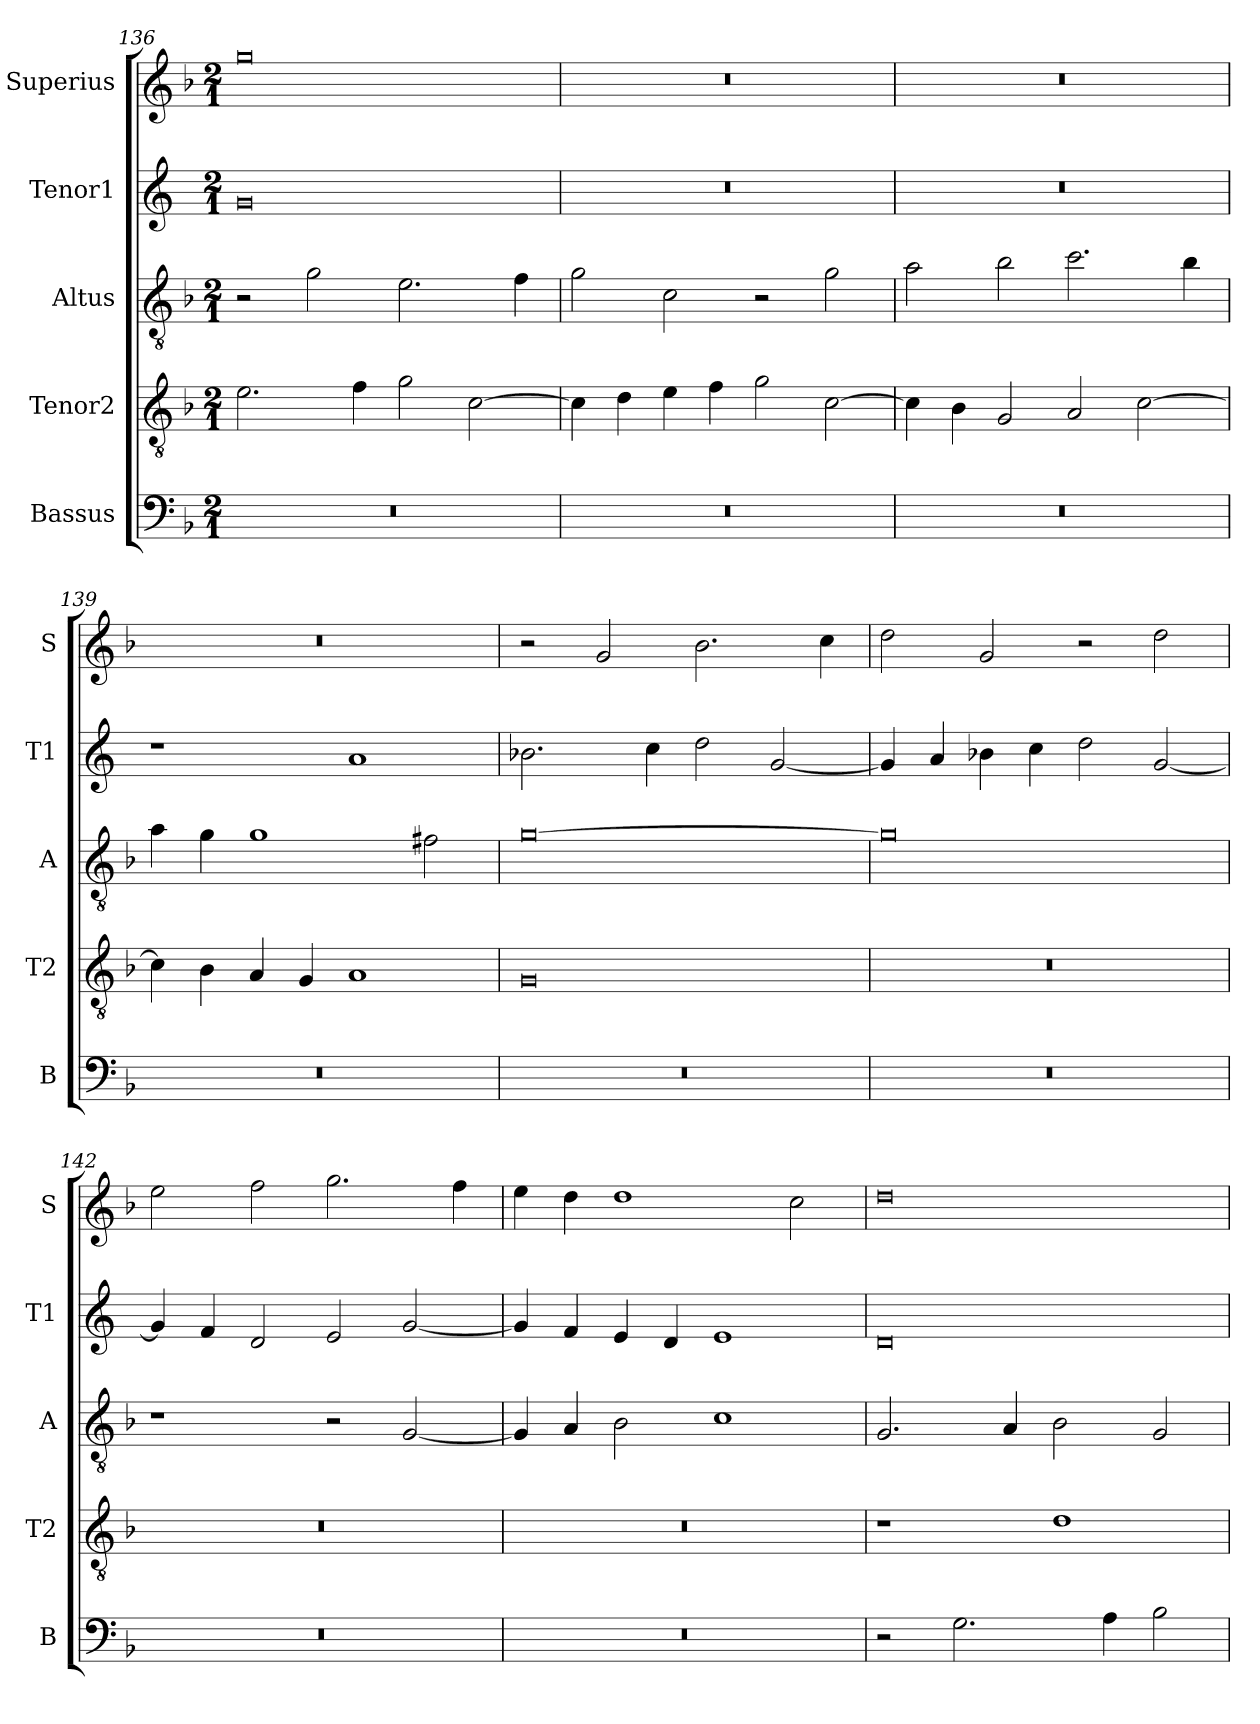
**kern	**kern	**kern	**kern	**kern
*part5	*part4	*part3	*part2	*part1
*staff5	*staff4	*staff3	*staff2	*staff1
*I"Bassus	*I"Tenor2	*I"Altus	*I"Tenor1	*I"Superius
*I'B	*I'T2	*I'A	*I'T1	*I'S
*clefF4	*clefGv2	*clefGv2	*clefG2	*clefG2
*k[b-]	*k[b-]	*k[b-]	*k[]	*k[b-]
*M2/1	*M2/1	*M2/1	*M2/1	*M2/1
=136	=136	=136	=136	=136
0r	2.e\	2r	0g	0gg
.	.	2g\	.	.
.	4f\	.	.	.
.	2g\	2.e\	.	.
.	[2c\	.	.	.
.	.	4f\	.	.
=137	=137	=137	=137	=137
0r	4c\]	2g\	0r	0r
.	4d\	.	.	.
.	4e\	2c\	.	.
.	4f\	.	.	.
.	2g\	2r	.	.
.	[2c\	2g\	.	.
=138	=138	=138	=138	=138
0r	4c\]	2a\	0r	0r
.	4B-\	.	.	.
.	2G/	2b-\	.	.
.	2A/	2.cc\	.	.
.	[2c\	.	.	.
.	.	4b-\	.	.
=139	=139	=139	=139	=139
0r	4c\]	4a\	1r	0r
.	4B-\	4g\	.	.
.	4A/	1g	.	.
.	4G/	.	.	.
.	1A	.	1a	.
.	.	2f#X\	.	.
=140	=140	=140	=140	=140
0r	0G	[0g	2.b-X\	2r
.	.	.	.	2g/
.	.	.	4cc\	.
.	.	.	2dd\	2.b-\
.	.	.	[2g/	.
.	.	.	.	4cc\
=141	=141	=141	=141	=141
0r	0r	0g]	4g/]	2dd\
.	.	.	4a/	.
.	.	.	4b-X\	2g/
.	.	.	4cc\	.
.	.	.	2dd\	2r
.	.	.	[2g/	2dd\
=142	=142	=142	=142	=142
0r	0r	1r	4g/]	2ee\
.	.	.	4f/	.
.	.	.	2d/	2ff\
.	.	2r	2e/	2.gg\
.	.	[2G/	[2g/	.
.	.	.	.	4ff\
=143	=143	=143	=143	=143
0r	0r	4G/]	4g/]	4ee\
.	.	4A/	4f/	4dd\
.	.	2B-\	4e/	1dd
.	.	.	4d/	.
.	.	1c	1e	.
.	.	.	.	2cc\
=144	=144	=144	=144	=144
2r	1r	2.G/	0d	0dd
2.G\	.	.	.	.
.	.	4A/	.	.
.	1d	2B-\	.	.
4A\	.	.	.	.
2B-\	.	2G/	.	.
=	=	=	=	=
*-	*-	*-	*-	*-
